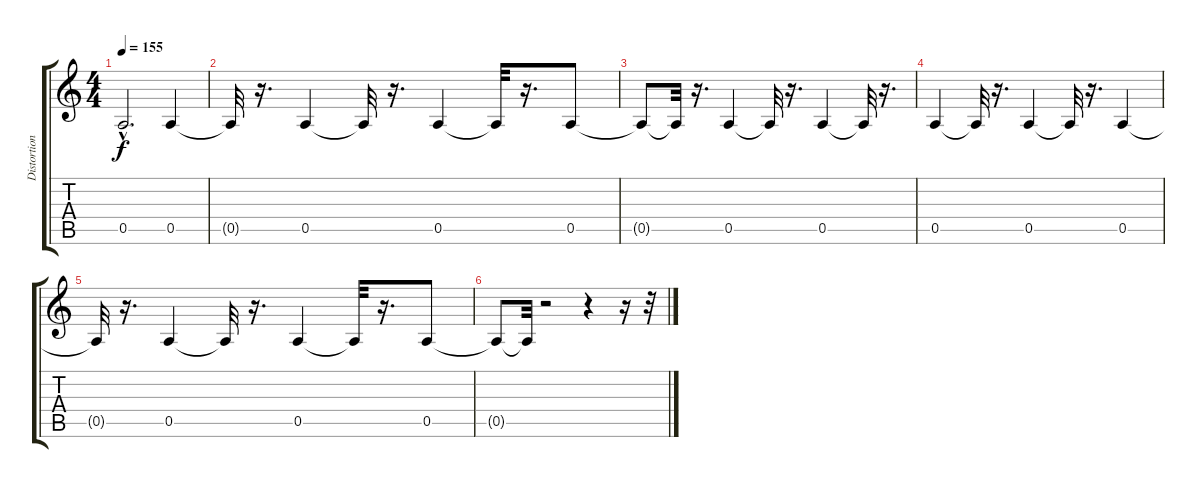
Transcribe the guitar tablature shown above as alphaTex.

\track ("Distortion Guitar" "Distortion") {instrument distortionguitar}
\staff {score tabs}
\tuning (E4 B3 G3 D3 A2 E2) {hide}
\ts (4 4)
\tempo 155
\clef g2
\ks c
0.5{hac t}.2{d dy f} 0.5.4{volume 13} |
0.5{t}.32 r.16{d} 0.5.4{volume 12} 0.5{t}.32 r.16{d} 0.5.4{volume 10} 0.5{t}.32 r.16{d} 0.5.8{volume 9} |
0.5{t}.8 0.5{t}.32 r.16{d} 0.5.4{volume 7} 0.5{t}.32 r.16{d} 0.5.4{volume 7} 0.5{t}.32 r.16{d} |
0.5.4{volume 6} 0.5{t}.32 r.16{d} 0.5.4{volume 6} 0.5{t}.32 r.16{d} 0.5.4{volume 5} |
0.5{t}.32 r.16{d} 0.5.4{volume 5} 0.5{t}.32 r.16{d} 0.5.4{volume 4} 0.5{t}.32 r.16{d} 0.5.8{volume 5} |
0.5{t}.8 0.5{t}.32 r.2 r.4 r.16 r.32
